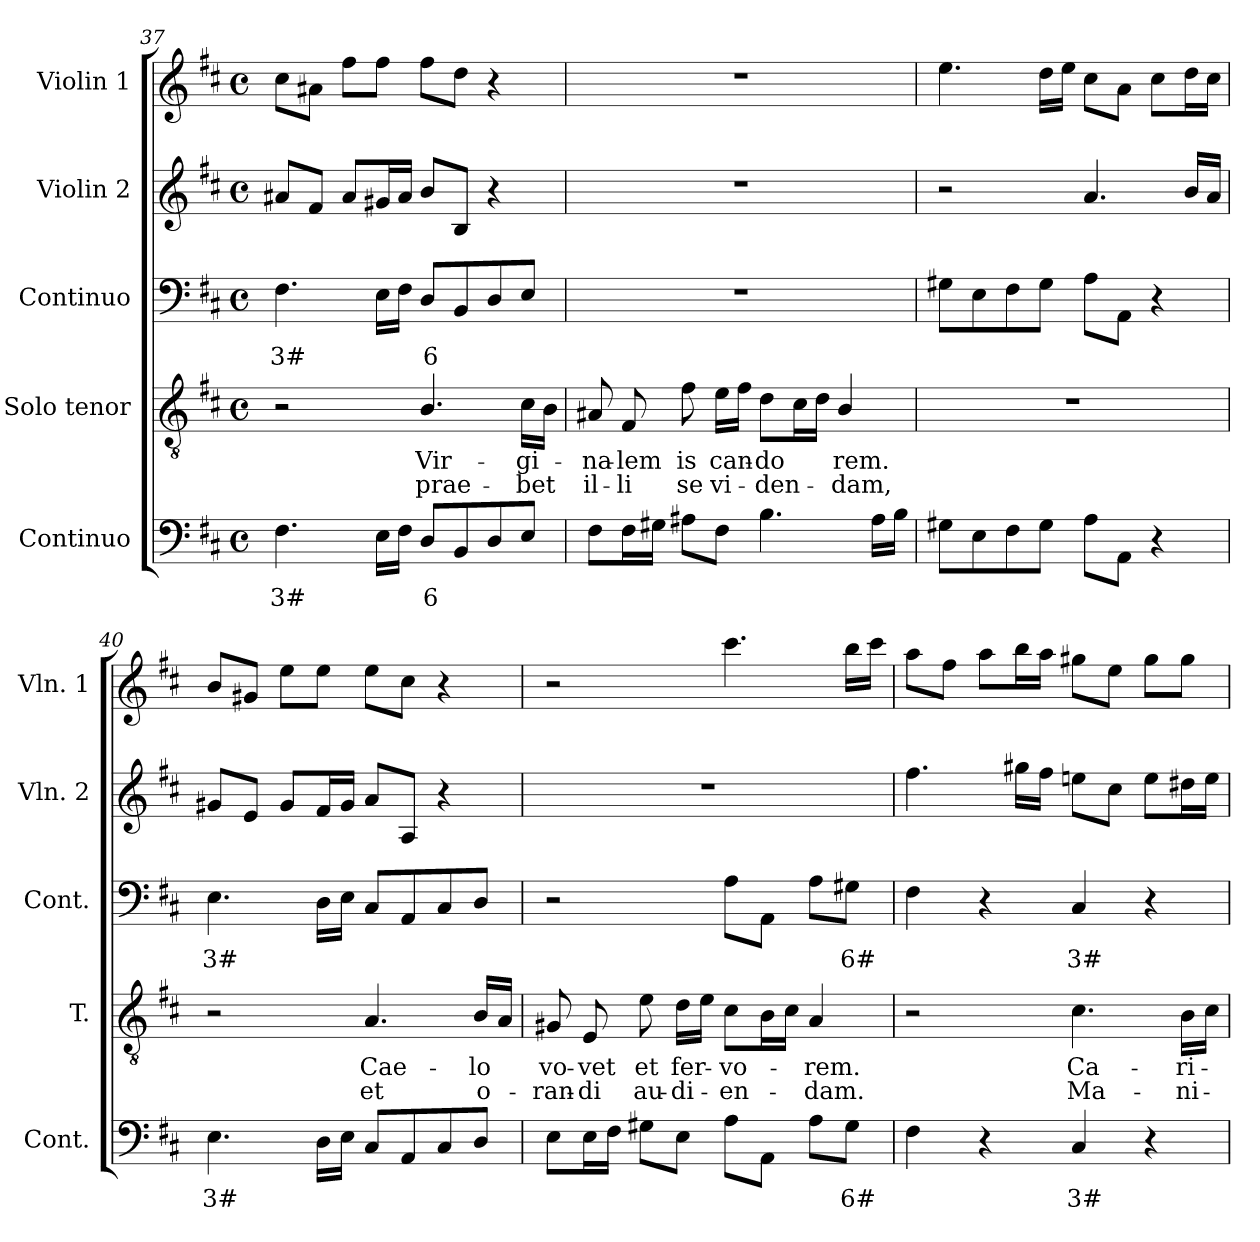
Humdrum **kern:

**kern	**text	**kern	**text	**text	**kern	**text	**kern	**kern
*part5	*part5	*part4	*part4	*part4	*part3	*part3	*part2	*part1
*staff5	*staff5	*staff4	*staff4	*staff4	*staff3	*staff3	*staff2	*staff1
*I"Continuo	*	*I"Solo tenor	*	*	*I"Continuo	*	*I"Violin 2	*I"Violin 1
*I'Cont.	*	*I'T.	*	*	*I'Cont.	*	*I'Vln. 2	*I'Vln. 1
*clefF4	*	*clefGv2	*	*	*clefF4	*	*clefG2	*clefG2
*	*	*ITrd7c12	*	*	*	*	*	*
*k[f#c#]	*	*k[f#c#]	*	*	*k[f#c#]	*	*k[f#c#]	*k[f#c#]
*D:	*	*D:	*	*	*D:	*	*D:	*D:
*M4/4	*	*M4/4	*	*	*M4/4	*	*M4/4	*M4/4
*met(c)	*	*met(c)	*	*	*met(c)	*	*met(c)	*met(c)
=37	=37	=37	=37	=37	=37	=37	=37	=37
!	!LO:LY:b:color=#000000	!	!	!	!	!	!	!
!	!	!	!	!	!	!LO:LY:b:color=#000000	!	!
4.F#i\	3#	2r	.	.	4.F#i\	3#	8a#Xi/L	8cc#i\L
.	.	.	.	.	.	.	8f#i/J	8a#Xi\J
.	.	.	.	.	.	.	8a#i/L	8ff#i\L
16Ei\LL	.	.	.	.	16Ei\LL	.	16g#Xi/L	8ff#i\J
16F#i\JJ	.	.	.	.	16F#i\JJ	.	16a#i/JJ	.
!	!LO:LY:b:color=#000000	!	!	!	!	!	!	!
!	!	!	!LO:LY:b:color=#000000	!LO:LY:b:color=#000000	!	!	!	!
!	!	!	!	!	!	!LO:LY:b:color=#000000	!	!
8Di/L	6	4.BBi/	Vir-	prae-	8Di/L	6	8bi/L	8ff#i\L
8BBi/	.	.	.	.	8BBi/	.	8Bi/J	8ddi\J
8Di/	.	.	.	.	8Di/	.	4r	4r
!	!	!	!LO:LY:b:color=#000000	!LO:LY:b:color=#000000	!	!	!	!
8Ei/J	.	16C#i\LL	-gi-	-bet	8Ei/J	.	.	.
.	.	16BBi\JJ	.	.	.	.	.	.
=38	=38	=38	=38	=38	=38	=38	=38	=38
!	!	!	!LO:LY:b:color=#000000	!LO:LY:b:color=#000000	!	!	!	!
8F#i\L	.	8AA#Xi/	-na-	il-	1r	.	1r	1r
!	!	!	!LO:LY:b:color=#000000	!LO:LY:b:color=#000000	!	!	!	!
16F#i\L	.	8FF#i/	-lem	-li	.	.	.	.
16G#Xi\JJ	.	.	.	.	.	.	.	.
!	!	!	!LO:LY:b:color=#000000	!LO:LY:b:color=#000000	!	!	!	!
8A#Xi\L	.	8F#i\	is	se	.	.	.	.
!	!	!	!LO:LY:b:color=#000000	!LO:LY:b:color=#000000	!	!	!	!
8F#i\J	.	16Ei\LL	can-	vi-	.	.	.	.
.	.	16F#i\JJ	.	.	.	.	.	.
!	!	!	!LO:LY:b:color=#000000	!LO:LY:b:color=#000000	!	!	!	!
4.Bi\	.	8Di\L	-do	-den-	.	.	.	.
.	.	16C#i\L	.	.	.	.	.	.
.	.	16Di\JJ	.	.	.	.	.	.
!	!	!	!LO:LY:b:color=#000000	!LO:LY:b:color=#000000	!	!	!	!
.	.	4BBi/	rem.	-dam,	.	.	.	.
16A#i\LL	.	.	.	.	.	.	.	.
16Bi\JJ	.	.	.	.	.	.	.	.
=39	=39	=39	=39	=39	=39	=39	=39	=39
8G#Xi\L	.	1r	.	.	8G#Xi\L	.	2r	4.eei\
8Ei\	.	.	.	.	8Ei\	.	.	.
8F#i\	.	.	.	.	8F#i\	.	.	.
8G#i\J	.	.	.	.	8G#i\J	.	.	16ddi\LL
.	.	.	.	.	.	.	.	16eei\JJ
8Ai\L	.	.	.	.	8Ai\L	.	4.ai/	8cc#i\L
8AAi\J	.	.	.	.	8AAi\J	.	.	8ai\J
4r	.	.	.	.	4r	.	.	8cc#i\L
.	.	.	.	.	.	.	16bi/LL	16ddi\L
.	.	.	.	.	.	.	16ai/JJ	16cc#i\JJ
!!LO:LB:g=z
=40	=40	=40	=40	=40	=40	=40	=40	=40
!	!LO:LY:b:color=#000000	!	!	!	!	!	!	!
!	!	!	!	!	!	!LO:LY:b:color=#000000	!	!
4.Ei\	3#	2r	.	.	4.Ei\	3#	8g#Xi/L	8bi/L
.	.	.	.	.	.	.	8ei/J	8g#Xi/J
.	.	.	.	.	.	.	8g#i/L	8eei\L
16Di\LL	.	.	.	.	16Di\LL	.	16f#i/L	8eei\J
16Ei\JJ	.	.	.	.	16Ei\JJ	.	16g#i/JJ	.
!	!	!	!LO:LY:b:color=#000000	!LO:LY:b:color=#000000	!	!	!	!
8C#i/L	.	4.AAi/	Cae-	et	8C#i/L	.	8ai/L	8eei\L
8AAi/	.	.	.	.	8AAi/	.	8Ai/J	8cc#i\J
8C#i/	.	.	.	.	8C#i/	.	4r	4r
!	!	!	!LO:LY:b:color=#000000	!LO:LY:b:color=#000000	!	!	!	!
8Di/J	.	16BBi/LL	-lo	o-	8Di/J	.	.	.
.	.	16AAi/JJ	.	.	.	.	.	.
=41	=41	=41	=41	=41	=41	=41	=41	=41
!	!	!	!LO:LY:b:color=#000000	!LO:LY:b:color=#000000	!	!	!	!
8Ei\L	.	8GG#Xi/	vo-	-ran-	2r	.	1r	2r
!	!	!	!LO:LY:b:color=#000000	!LO:LY:b:color=#000000	!	!	!	!
16Ei\L	.	8EEi/	-vet	-di	.	.	.	.
16F#i\JJ	.	.	.	.	.	.	.	.
!	!	!	!LO:LY:b:color=#000000	!LO:LY:b:color=#000000	!	!	!	!
8G#Xi\L	.	8Ei\	et	au-	.	.	.	.
!	!	!	!LO:LY:b:color=#000000	!LO:LY:b:color=#000000	!	!	!	!
8Ei\J	.	16Di\LL	fer-	-di-	.	.	.	.
.	.	16Ei\JJ	.	.	.	.	.	.
!	!	!	!LO:LY:b:color=#000000	!LO:LY:b:color=#000000	!	!	!	!
8Ai\L	.	8C#i\L	-vo-	-en-	8Ai\L	.	.	4.ccc#i\
8AAi\J	.	16BBi\L	.	.	8AAi\J	.	.	.
.	.	16C#i\JJ	.	.	.	.	.	.
!	!	!	!LO:LY:b:color=#000000	!LO:LY:b:color=#000000	!	!	!	!
8Ai\L	.	4AAi/	-rem.	-dam.	8Ai\L	.	.	.
!	!LO:LY:b:color=#000000	!	!	!	!	!	!	!
!	!	!	!	!	!	!LO:LY:b:color=#000000	!	!
8G#i\J	6#	.	.	.	8G#Xi\J	6#	.	16bbi\LL
.	.	.	.	.	.	.	.	16ccc#i\JJ
=42	=42	=42	=42	=42	=42	=42	=42	=42
4F#i\	.	2r	.	.	4F#i\	.	4.ff#i\	8aai\L
.	.	.	.	.	.	.	.	8ff#i\J
4r	.	.	.	.	4r	.	.	8aai\L
.	.	.	.	.	.	.	16gg#Xi\LL	16bbi\L
.	.	.	.	.	.	.	16ff#i\JJ	16aai\JJ
!	!LO:LY:b:color=#000000	!	!	!	!	!	!	!
!	!	!	!LO:LY:b:color=#000000	!LO:LY:b:color=#000000	!	!	!	!
!	!	!	!	!	!	!LO:LY:b:color=#000000	!	!
4C#i/	3#	4.C#i\	Ca-	Ma-	4C#i/	3#	8eeni\L	8gg#Xi\L
.	.	.	.	.	.	.	8cc#i\J	8eei\J
4r	.	.	.	.	4r	.	8eei\L	8gg#i\L
!	!	!	!LO:LY:b:color=#000000	!LO:LY:b:color=#000000	!	!	!	!
.	.	16BBi\LL	-ri-	-ni-	.	.	16dd#Xi\L	8gg#i\J
.	.	16C#i\JJ	.	.	.	.	16eei\JJ	.
=	=	=	=	=	=	=	=	=
*-	*-	*-	*-	*-	*-	*-	*-	*-
